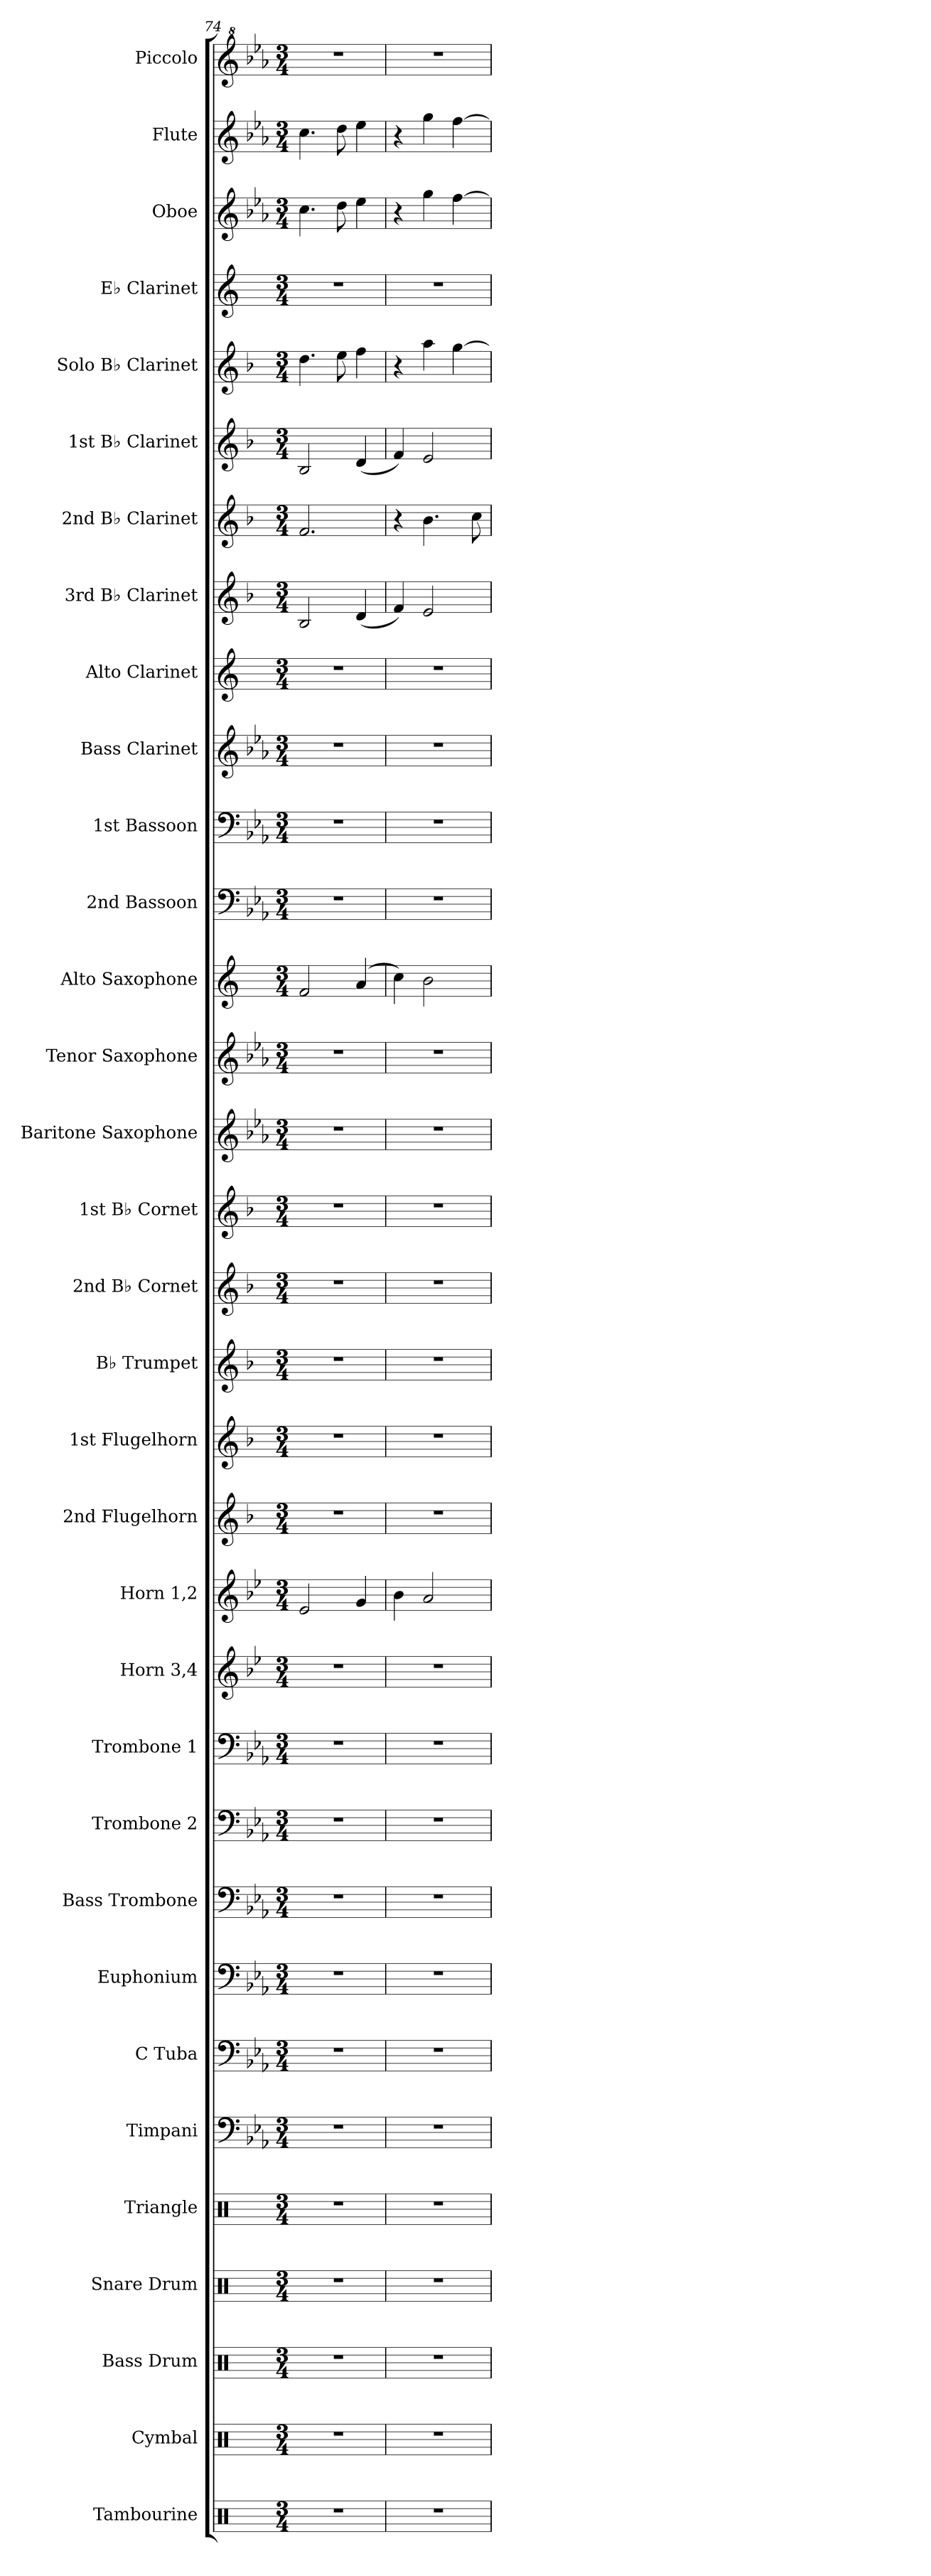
**kern	**kern	**kern	**kern	**kern	**kern	**kern	**kern	**kern	**kern	**kern	**kern	**kern	**kern	**kern	**kern	**kern	**kern	**kern	**kern	**kern	**kern	**kern	**kern	**kern	**kern	**kern	**kern	**kern	**kern	**kern	**kern	**kern
*part33	*part32	*part31	*part30	*part29	*part28	*part27	*part26	*part25	*part24	*part23	*part22	*part21	*part20	*part19	*part18	*part17	*part16	*part15	*part14	*part13	*part12	*part11	*part10	*part9	*part8	*part7	*part6	*part5	*part4	*part3	*part2	*part1
*staff33	*staff32	*staff31	*staff30	*staff29	*staff28	*staff27	*staff26	*staff25	*staff24	*staff23	*staff22	*staff21	*staff20	*staff19	*staff18	*staff17	*staff16	*staff15	*staff14	*staff13	*staff12	*staff11	*staff10	*staff9	*staff8	*staff7	*staff6	*staff5	*staff4	*staff3	*staff2	*staff1
*I"Tambourine	*I"Cymbal	*I"Bass Drum	*I"Snare Drum	*I"Triangle	*I"Timpani	*I"C Tuba	*I"Euphonium	*I"Bass Trombone	*I"Trombone 2	*I"Trombone 1	*I"Horn 3,4	*I"Horn 1,2	*I"2nd Flugelhorn	*I"1st Flugelhorn	*I"B♭ Trumpet	*I"2nd B♭ Cornet	*I"1st B♭ Cornet	*I"Baritone Saxophone	*I"Tenor Saxophone	*I"Alto Saxophone	*I"2nd Bassoon	*I"1st Bassoon	*I"Bass Clarinet	*I"Alto Clarinet	*I"3rd B♭ Clarinet	*I"2nd B♭ Clarinet	*I"1st B♭ Clarinet	*I"Solo B♭ Clarinet	*I"E♭ Clarinet	*I"Oboe	*I"Flute	*I"Piccolo
*I'Tamb.	*I'Cym.	*I'B. Dr.	*I'Sn. Dr.	*I'Trgl.	*I'Timp.	*I'C Tu.	*I'Eu.	*I'B. Trb.	*I'Trb. 2	*I'Trb. 1	*I'Hn. 3,4	*I'Hn. 1,2	*I'2nd Flghn.	*I'1st Flghn.	*I'B♭ Tpt.	*I'2nd B♭ Cnt.	*I'1st B♭ Cnt.	*I'Bar. Sax.	*I'T. Sax.	*I'A. Sax.	*I'2nd Bsn.	*I'1st Bsn.	*I'B. Cl.	*I'A. Cl.	*I'3rd B♭ Cl.	*I'2nd B♭ Cl.	*I'1st B♭ Cl.	*I'Solo B♭ Cl.	*I'E♭ Cl.	*I'Ob.	*I'Fl.	*I'Picc.
*clefX	*clefX	*clefX	*clefX	*clefX	*clefF4	*clefF4	*clefF4	*clefF4	*clefF4	*clefF4	*clefG2	*clefG2	*clefG2	*clefG2	*clefG2	*clefG2	*clefG2	*clefG2	*clefG2	*clefG2	*clefF4	*clefF4	*clefG2	*clefG2	*clefG2	*clefG2	*clefG2	*clefG2	*clefG2	*clefG2	*clefG2	*clefG^2
*	*	*	*	*	*	*	*	*	*	*	*ITrd4c7	*ITrd4c7	*ITrd1c2	*ITrd1c2	*ITrd1c2	*ITrd1c2	*ITrd1c2	*ITrd12c21	*ITrd8c14	*ITrd5c9	*	*	*ITrd8c14	*ITrd5c9	*ITrd1c2	*ITrd1c2	*ITrd1c2	*ITrd1c2	*ITrd-2c-3	*	*	*ITrd-7c-12
*k[]	*k[]	*k[]	*k[]	*k[]	*k[b-e-a-]	*k[b-e-a-]	*k[b-e-a-]	*k[b-e-a-]	*k[b-e-a-]	*k[b-e-a-]	*k[b-e-a-]	*k[b-e-a-]	*k[b-e-a-]	*k[b-e-a-]	*k[b-e-a-]	*k[b-e-a-]	*k[b-e-a-]	*k[b-e-a-]	*k[b-e-a-]	*k[b-e-a-]	*k[b-e-a-]	*k[b-e-a-]	*k[b-e-a-]	*k[b-e-a-]	*k[b-e-a-]	*k[b-e-a-]	*k[b-e-a-]	*k[b-e-a-]	*k[b-e-a-]	*k[b-e-a-]	*k[b-e-a-]	*k[b-e-a-]
*C:	*C:	*C:	*C:	*C:	*E-:	*E-:	*E-:	*E-:	*E-:	*E-:	*E-:	*E-:	*E-:	*E-:	*E-:	*E-:	*E-:	*E-:	*E-:	*E-:	*E-:	*E-:	*E-:	*E-:	*E-:	*E-:	*E-:	*E-:	*E-:	*E-:	*E-:	*E-:
*M3/4	*M3/4	*M3/4	*M3/4	*M3/4	*M3/4	*M3/4	*M3/4	*M3/4	*M3/4	*M3/4	*M3/4	*M3/4	*M3/4	*M3/4	*M3/4	*M3/4	*M3/4	*M3/4	*M3/4	*M3/4	*M3/4	*M3/4	*M3/4	*M3/4	*M3/4	*M3/4	*M3/4	*M3/4	*M3/4	*M3/4	*M3/4	*M3/4
=74	=74	=74	=74	=74	=74	=74	=74	=74	=74	=74	=74	=74	=74	=74	=74	=74	=74	=74	=74	=74	=74	=74	=74	=74	=74	=74	=74	=74	=74	=74	=74	=74
2.r	2.r	2.r	2.r	2.r	2.r	2.r	2.r	2.r	2.r	2.r	2.r	2A-/	2.r	2.r	2.r	2.r	2.r	2.r	2.r	2A-/	2.r	2.r	2.r	2.r	2A-/	2.e-/	2A-/	4.cc\	2.r	4.cc\	4.cc\	2.r
.	.	.	.	.	.	.	.	.	.	.	.	.	.	.	.	.	.	.	.	.	.	.	.	.	.	.	.	8dd\	.	8dd\	8dd\	.
.	.	.	.	.	.	.	.	.	.	.	.	4c/	.	.	.	.	.	.	.	(4c/	.	.	.	.	(4c/	.	(4c/	4ee-\	.	4ee-\	4ee-\	.
=75	=75	=75	=75	=75	=75	=75	=75	=75	=75	=75	=75	=75	=75	=75	=75	=75	=75	=75	=75	=75	=75	=75	=75	=75	=75	=75	=75	=75	=75	=75	=75	=75
2.r	2.r	2.r	2.r	2.r	2.r	2.r	2.r	2.r	2.r	2.r	2.r	4e-\	2.r	2.r	2.r	2.r	2.r	2.r	2.r	4e-\)	2.r	2.r	2.r	2.r	4e-/)	4r	4e-/)	4r	2.r	4r	4r	2.r
.	.	.	.	.	.	.	.	.	.	.	.	2d/	.	.	.	.	.	.	.	2d\	.	.	.	.	2d/	4.a-\	2d/	4gg\	.	4gg\	4gg\	.
.	.	.	.	.	.	.	.	.	.	.	.	.	.	.	.	.	.	.	.	.	.	.	.	.	.	.	.	[4ff\	.	[4ff\	[4ff\	.
.	.	.	.	.	.	.	.	.	.	.	.	.	.	.	.	.	.	.	.	.	.	.	.	.	.	8b-\	.	.	.	.	.	.
=	=	=	=	=	=	=	=	=	=	=	=	=	=	=	=	=	=	=	=	=	=	=	=	=	=	=	=	=	=	=	=	=
*-	*-	*-	*-	*-	*-	*-	*-	*-	*-	*-	*-	*-	*-	*-	*-	*-	*-	*-	*-	*-	*-	*-	*-	*-	*-	*-	*-	*-	*-	*-	*-	*-
